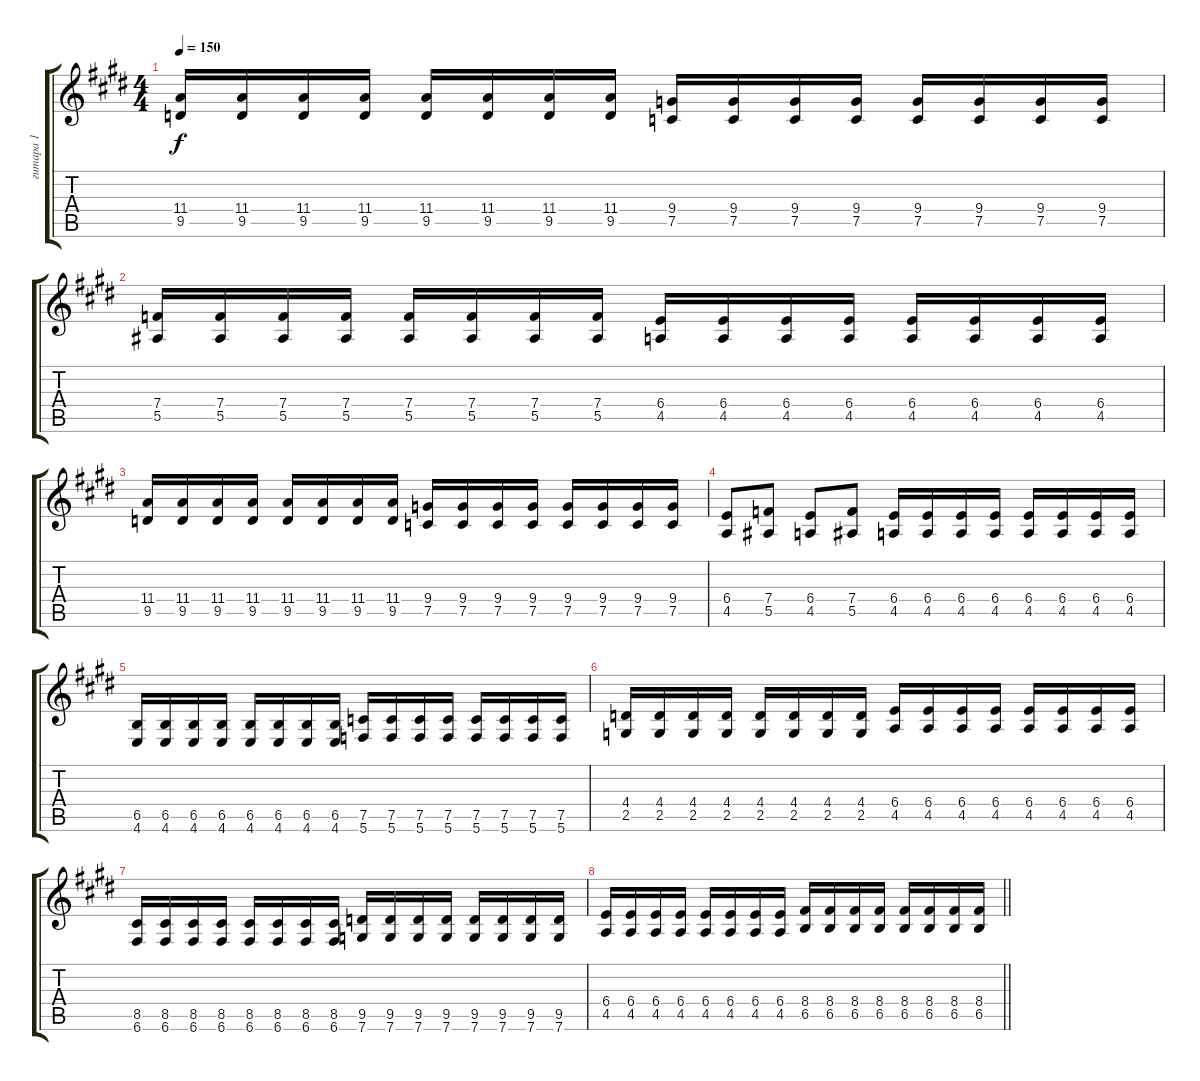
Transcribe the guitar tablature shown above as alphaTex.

\track ("гитара 1" "гитара 1") {instrument distortionguitar}
\staff {score tabs}
\tuning (C4 G3 Eb3 Bb2 F2 C2) {hide}
\ts (4 4)
\tempo 150
\clef g2
\ks c#minor
(11.4 9.5).16{dy f} (11.4 9.5).16 (11.4 9.5).16 (11.4 9.5).16 (11.4 9.5).16 (11.4 9.5).16 (11.4 9.5).16 (11.4 9.5).16 (9.4 7.5).16 (9.4 7.5).16 (9.4 7.5).16 (9.4 7.5).16 (9.4 7.5).16 (9.4 7.5).16 (9.4 7.5).16 (9.4 7.5).16 |
(7.4 5.5).16 (7.4 5.5).16 (7.4 5.5).16 (7.4 5.5).16 (7.4 5.5).16 (7.4 5.5).16 (7.4 5.5).16 (7.4 5.5).16 (6.4 4.5).16 (6.4 4.5).16 (6.4 4.5).16 (6.4 4.5).16 (6.4 4.5).16 (6.4 4.5).16 (6.4 4.5).16 (6.4 4.5).16 |
(11.4 9.5).16 (11.4 9.5).16 (11.4 9.5).16 (11.4 9.5).16 (11.4 9.5).16 (11.4 9.5).16 (11.4 9.5).16 (11.4 9.5).16 (9.4 7.5).16 (9.4 7.5).16 (9.4 7.5).16 (9.4 7.5).16 (9.4 7.5).16 (9.4 7.5).16 (9.4 7.5).16 (9.4 7.5).16 |
(6.4 4.5).8 (7.4 5.5).8 (6.4 4.5).8 (7.4 5.5).8 (6.4 4.5).16 (6.4 4.5).16 (6.4 4.5).16 (6.4 4.5).16 (6.4 4.5).16 (6.4 4.5).16 (6.4 4.5).16 (6.4 4.5).16 |
(6.5 4.6).16 (6.5 4.6).16 (6.5 4.6).16 (6.5 4.6).16 (6.5 4.6).16 (6.5 4.6).16 (6.5 4.6).16 (6.5 4.6).16 (7.5 5.6).16 (7.5 5.6).16 (7.5 5.6).16 (7.5 5.6).16 (7.5 5.6).16 (7.5 5.6).16 (7.5 5.6).16 (7.5 5.6).16 |
(4.4 2.5).16 (4.4 2.5).16 (4.4 2.5).16 (4.4 2.5).16 (4.4 2.5).16 (4.4 2.5).16 (4.4 2.5).16 (4.4 2.5).16 (6.4 4.5).16 (6.4 4.5).16 (6.4 4.5).16 (6.4 4.5).16 (6.4 4.5).16 (6.4 4.5).16 (6.4 4.5).16 (6.4 4.5).16 |
(8.5 6.6).16 (8.5 6.6).16 (8.5 6.6).16 (8.5 6.6).16 (8.5 6.6).16 (8.5 6.6).16 (8.5 6.6).16 (8.5 6.6).16 (9.5 7.6).16 (9.5 7.6).16 (9.5 7.6).16 (9.5 7.6).16 (9.5 7.6).16 (9.5 7.6).16 (9.5 7.6).16 (9.5 7.6).16 |
\barLineRight lightlight
(6.4 4.5).16 (6.4 4.5).16 (6.4 4.5).16 (6.4 4.5).16 (6.4 4.5).16 (6.4 4.5).16 (6.4 4.5).16 (6.4 4.5).16 (8.4 6.5).16 (8.4 6.5).16 (8.4 6.5).16 (8.4 6.5).16 (8.4 6.5).16 (8.4 6.5).16 (8.4 6.5).16 (8.4 6.5).16
